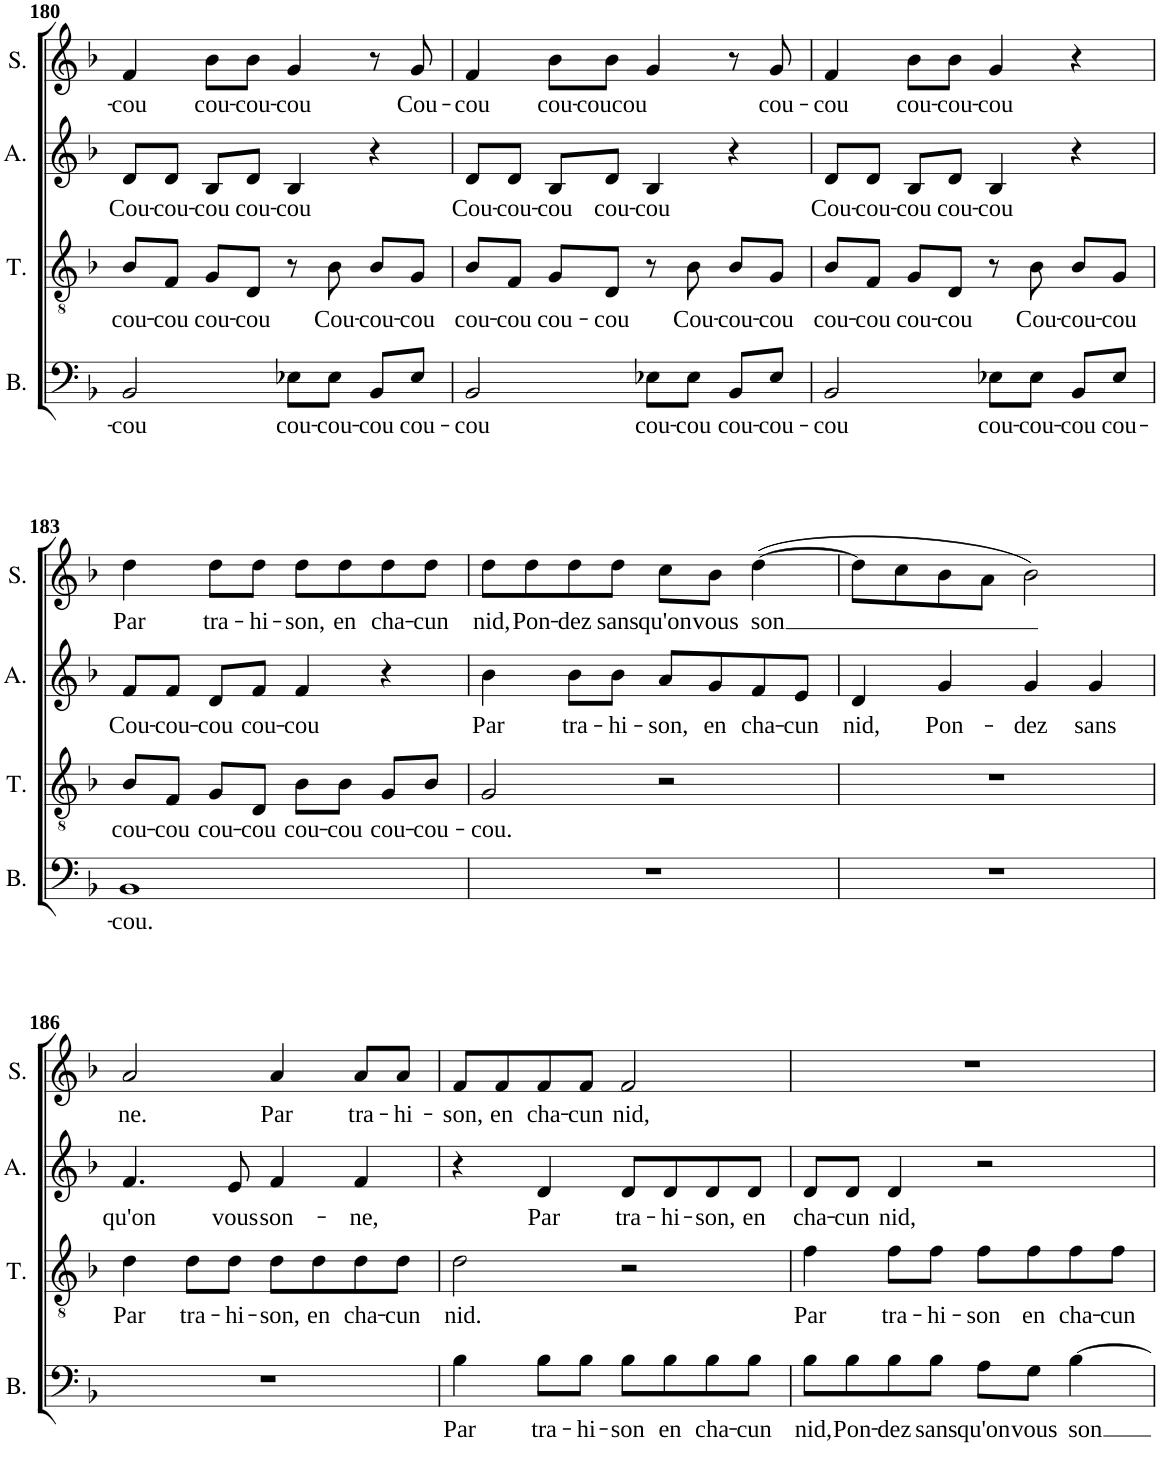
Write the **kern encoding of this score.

**kern	**text	**kern	**text	**kern	**text	**kern	**text
*part4	*part4	*part3	*part3	*part2	*part2	*part1	*part1
*staff4	*staff4	*staff3	*staff3	*staff2	*staff2	*staff1	*staff1
*I"Basse	*	*I"Ténor	*	*I"Alto	*	*I"Soprano	*
*I'B.	*	*I'T.	*	*I'A.	*	*I'S.	*
!!LO:PB:g=z
*clefF4	*	*clefGv2	*	*clefG2	*	*clefG2	*
*k[b-]	*	*k[b-]	*	*k[b-]	*	*k[b-]	*
*M4/4	*	*M4/4	*	*M4/4	*	*M4/4	*
*met(c)	*	*met(c)	*	*met(c)	*	*met(c)	*
=180	=180	=180	=180	=180	=180	=180	=180
!	!LO:LY:b	!	!LO:LY:b	!	!LO:LY:b	!	!LO:LY:b
2BB-/	-cou	8B-/L	cou-	8d/L	Cou-	4f/	-cou
!	!	!	!LO:LY:b	!	!LO:LY:b	!	!
.	.	8F/J	-cou	8d/J	-cou-	.	.
!	!	!	!LO:LY:b	!	!LO:LY:b	!	!LO:LY:b
.	.	8G/L	cou-	8B-/L	-cou	8b-\L	cou-
!	!	!	!LO:LY:b	!	!LO:LY:b	!	!LO:LY:b
.	.	8D/J	-cou	8d/J	cou-	8b-\J	-cou-
!	!LO:LY:b	!	!	!	!LO:LY:b	!	!LO:LY:b
8E-X\L	cou-	8r	.	4B-/	-cou	4g/	-cou
!	!LO:LY:b	!	!LO:LY:b	!	!	!	!
8E-\J	-cou-	8B-\	Cou-	.	.	.	.
!	!LO:LY:b	!	!LO:LY:b	!	!	!	!
8BB-/L	cou	8B-/L	-cou-	4r	.	8r	.
!	!LO:LY:b	!	!LO:LY:b	!	!	!	!LO:LY:b
8E-/J	cou-	8G/J	-cou	.	.	8g/	Cou-
=181	=181	=181	=181	=181	=181	=181	=181
!	!LO:LY:b	!	!LO:LY:b	!	!LO:LY:b	!	!LO:LY:b
2BB-/	-cou	8B-/L	cou-	8d/L	Cou-	4f/	-cou
!	!	!	!LO:LY:b	!	!LO:LY:b	!	!
.	.	8F/J	-cou	8d/J	-cou-	.	.
!	!	!	!LO:LY:b	!	!LO:LY:b	!	!LO:LY:b
.	.	8G/L	cou-	8B-/L	-cou	8b-\L	cou-
!	!	!	!LO:LY:b	!	!LO:LY:b	!	!LO:LY:b
.	.	8D/J	-cou	8d/J	cou-	8b-\J	-coucou
!	!LO:LY:b	!	!	!	!LO:LY:b	!	!
8E-X\L	cou-	8r	.	4B-/	-cou	4g/	.
!	!LO:LY:b	!	!LO:LY:b	!	!	!	!
8E-\J	-cou	8B-\	Cou-	.	.	.	.
!	!LO:LY:b	!	!LO:LY:b	!	!	!	!
8BB-/L	cou-	8B-/L	-cou-	4r	.	8r	.
!	!LO:LY:b	!	!LO:LY:b	!	!	!	!LO:LY:b
8E-/J	-cou-	8G/J	-cou	.	.	8g/	cou-
=182	=182	=182	=182	=182	=182	=182	=182
!	!LO:LY:b	!	!LO:LY:b	!	!LO:LY:b	!	!LO:LY:b
2BB-/	-cou	8B-/L	cou-	8d/L	Cou-	4f/	-cou
!	!	!	!LO:LY:b	!	!LO:LY:b	!	!
.	.	8F/J	-cou	8d/J	-cou-	.	.
!	!	!	!LO:LY:b	!	!LO:LY:b	!	!LO:LY:b
.	.	8G/L	cou-	8B-/L	-cou	8b-\L	cou-
!	!	!	!LO:LY:b	!	!LO:LY:b	!	!LO:LY:b
.	.	8D/J	-cou	8d/J	cou-	8b-\J	-cou-
!	!LO:LY:b	!	!	!	!LO:LY:b	!	!LO:LY:b
8E-X\L	cou-	8r	.	4B-/	-cou	4g/	-cou
!	!LO:LY:b	!	!LO:LY:b	!	!	!	!
8E-\J	-cou-	8B-\	Cou-	.	.	.	.
!	!LO:LY:b	!	!LO:LY:b	!	!	!	!
8BB-/L	cou	8B-/L	-cou-	4r	.	4r	.
!	!LO:LY:b	!	!LO:LY:b	!	!	!	!
8E-/J	cou-	8G/J	-cou	.	.	.	.
!!LO:LB:g=z
=183	=183	=183	=183	=183	=183	=183	=183
!	!LO:LY:b	!	!LO:LY:b	!	!LO:LY:b	!	!LO:LY:b
1BB-	-cou.	8B-/L	cou-	8f/L	Cou-	4dd\	Par
!	!	!	!LO:LY:b	!	!LO:LY:b	!	!
.	.	8F/J	cou	8f/J	-cou-	.	.
!	!	!	!LO:LY:b	!	!LO:LY:b	!	!LO:LY:b
.	.	8G/L	cou-	8d/L	-cou	8dd\L	tra-
!	!	!	!LO:LY:b	!	!LO:LY:b	!	!LO:LY:b
.	.	8D/J	-cou	8f/J	cou-	8dd\J	-hi-
!	!	!	!LO:LY:b	!	!LO:LY:b	!	!LO:LY:b
.	.	8B-\L	cou-	4f/	-cou	8dd\L	-son,
!	!	!	!LO:LY:b	!	!	!	!LO:LY:b
.	.	8B-\J	-cou	.	.	8dd\	en
!	!	!	!LO:LY:b	!	!	!	!LO:LY:b
.	.	8G/L	cou-	4r	.	8dd\	cha-
!	!	!	!LO:LY:b	!	!	!	!LO:LY:b
.	.	8B-/J	-cou-	.	.	8dd\J	-cun
=184	=184	=184	=184	=184	=184	=184	=184
!	!	!	!LO:LY:b	!	!LO:LY:b	!	!LO:LY:b
1r	.	2G/	-cou.	4b-\	Par	8dd\L	nid,
!	!	!	!	!	!	!	!LO:LY:b
.	.	.	.	.	.	8dd\	Pon-
!	!	!	!	!	!LO:LY:b	!	!LO:LY:b
.	.	.	.	8b-\L	tra-	8dd\	-dez
!	!	!	!	!	!LO:LY:b	!	!LO:LY:b
.	.	.	.	8b-\J	-hi-	8dd\J	sans
!	!	!	!	!	!LO:LY:b	!	!LO:LY:b
.	.	2r	.	8a/L	-son,	8cc\L	qu'on
!	!	!	!	!	!LO:LY:b	!	!LO:LY:b
.	.	.	.	8g/	en	8b-\J	vous
!	!	!	!	!	!LO:LY:b	!	!LO:LY:b
.	.	.	.	8f/	cha-	([4dd\	-son
!	!	!	!	!	!LO:LY:b	!	!
.	.	.	.	8e/J	-cun	.	.
=185	=185	=185	=185	=185	=185	=185	=185
!	!	!	!	!	!LO:LY:b	!	!
1r	.	1r	.	4d/	nid,	8dd\L]	.
.	.	.	.	.	.	8cc\	.
!	!	!	!	!	!LO:LY:b	!	!
.	.	.	.	4g/	Pon-	8b-\	.
.	.	.	.	.	.	8a\J	.
!	!	!	!	!	!LO:LY:b	!	!
.	.	.	.	4g/	-dez	2b-\)	.
!	!	!	!	!	!LO:LY:b	!	!
.	.	.	.	4g/	sans	.	.
!!LO:LB:g=z
=186	=186	=186	=186	=186	=186	=186	=186
!	!	!	!LO:LY:b	!	!LO:LY:b	!	!LO:LY:b
1r	.	4d\	Par	4.f/	qu'on	2a/	ne.
!	!	!	!LO:LY:b	!	!	!	!
.	.	8d\L	tra-	.	.	.	.
!	!	!	!LO:LY:b	!	!LO:LY:b	!	!
.	.	8d\J	-hi-	8e/	vous	.	.
!	!	!	!LO:LY:b	!	!LO:LY:b	!	!LO:LY:b
.	.	8d\L	-son,	4f/	son-	4a/	Par
!	!	!	!LO:LY:b	!	!	!	!
.	.	8d\	en	.	.	.	.
!	!	!	!LO:LY:b	!	!LO:LY:b	!	!LO:LY:b
.	.	8d\	cha-	4f/	-ne,	8a/L	tra-
!	!	!	!LO:LY:b	!	!	!	!LO:LY:b
.	.	8d\J	-cun	.	.	8a/J	-hi-
=187	=187	=187	=187	=187	=187	=187	=187
!	!LO:LY:b	!	!LO:LY:b	!	!	!	!LO:LY:b
4B-\	Par	2d\	nid.	4r	.	8f/L	-son,
!	!	!	!	!	!	!	!LO:LY:b
.	.	.	.	.	.	8f/	en
!	!LO:LY:b	!	!	!	!LO:LY:b	!	!LO:LY:b
8B-\L	tra-	.	.	4d/	Par	8f/	cha-
!	!LO:LY:b	!	!	!	!	!	!LO:LY:b
8B-\J	-hi-	.	.	.	.	8f/J	-cun
!	!LO:LY:b	!	!	!	!LO:LY:b	!	!LO:LY:b
8B-\L	-son	2r	.	8d/L	tra-	2f/	nid,
!	!LO:LY:b	!	!	!	!LO:LY:b	!	!
8B-\	en	.	.	8d/	-hi-	.	.
!	!LO:LY:b	!	!	!	!LO:LY:b	!	!
8B-\	cha-	.	.	8d/	-son,	.	.
!	!LO:LY:b	!	!	!	!LO:LY:b	!	!
8B-\J	-cun	.	.	8d/J	en	.	.
=188	=188	=188	=188	=188	=188	=188	=188
!	!LO:LY:b	!	!LO:LY:b	!	!LO:LY:b	!	!
8B-\L	nid,	4f\	Par	8d/L	cha-	1r	.
!	!LO:LY:b	!	!	!	!LO:LY:b	!	!
8B-\	Pon-	.	.	8d/J	-cun	.	.
!	!LO:LY:b	!	!LO:LY:b	!	!LO:LY:b	!	!
8B-\	-dez	8f\L	tra-	4d/	nid,	.	.
!	!LO:LY:b	!	!LO:LY:b	!	!	!	!
8B-\J	sans	8f\J	-hi-	.	.	.	.
!	!LO:LY:b	!	!LO:LY:b	!	!	!	!
8A\L	qu'on	8f\L	-son	2r	.	.	.
!	!LO:LY:b	!	!LO:LY:b	!	!	!	!
8G\J	vous	8f\	en	.	.	.	.
!	!LO:LY:b	!	!LO:LY:b	!	!	!	!
[4B-\	son	8f\	cha-	.	.	.	.
!	!	!	!LO:LY:b	!	!	!	!
.	.	8f\J	-cun	.	.	.	.
=	=	=	=	=	=	=	=
*-	*-	*-	*-	*-	*-	*-	*-
